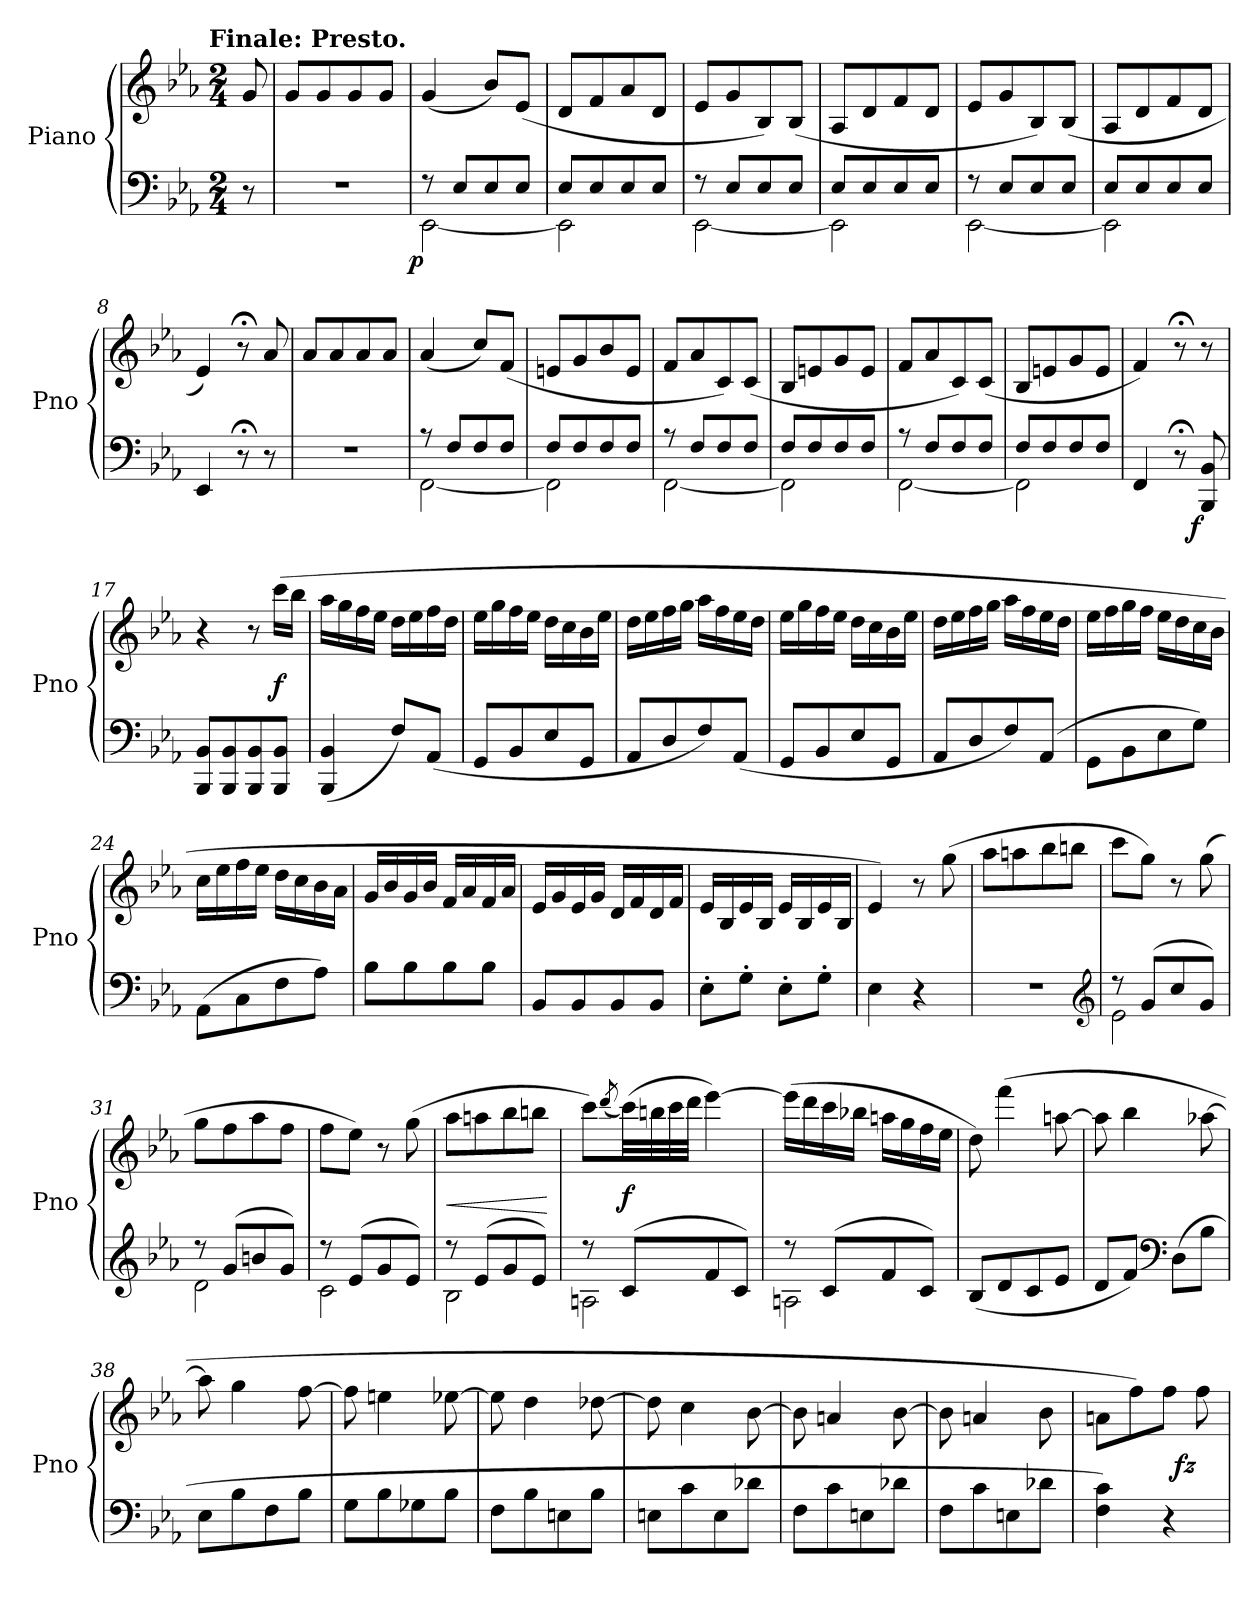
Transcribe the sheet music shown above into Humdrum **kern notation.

**kern	**kern	**dynam
*part1	*part1	*part1
*staff2	*staff1	*staff1/2
*I"Piano	*	*
*I'Pno	*	*
*clefF4	*clefG2	*
*k[b-e-a-]	*k[b-e-a-]	*
*E-:	*E-:	*
!!LO:TX:omd:t=Finale&colon; Presto.
*M2/4	*M2/4	*
*MM144	*MM144	*
=	=	=
8r	8g	.
=1	=1	=1
2r	8gL	.
.	8g	.
.	8g	.
.	8gJ	.
=2	=2	=2
*^	*	*
!	!	!	!LO:DY:b=2:rj
8r	[2EE-	(4g	p
8E-L	.	.	.
8E-	.	8b-L)	.
8E-J	.	(8e-J	.
=3	=3	=3	=3
8E-L	2EE-]	8dL	.
8E-	.	8f	.
8E-	.	8a-	.
8E-J	.	8dJ	.
=4	=4	=4	=4
8r	[2EE-	8e-L	.
8E-L	.	8g	.
8E-	.	8B-)	.
8E-J	.	(8B-J	.
=5	=5	=5	=5
8E-L	2EE-]	8A-L	.
8E-	.	8d	.
8E-	.	8f	.
8E-J	.	8dJ	.
=6	=6	=6	=6
8r	[2EE-	8e-L	.
8E-L	.	8g	.
8E-	.	8B-)	.
8E-J	.	(8B-J	.
=7	=7	=7	=7
8E-L	2EE-]	8A-L	.
8E-	.	8d	.
8E-	.	8f	.
8E-J	.	8dJ	.
*v	*v	*	*
=8	=8	=8
4EE-	4e-)	.
8r;<	8r;<	.
8r	8a-	.
!!LO:LB:g=z
=9	=9	=9
2r	8a-L	.
.	8a-	.
.	8a-	.
.	8a-J	.
=10	=10	=10
*^	*	*
8r	[2FF	(4a-	.
8FL	.	.	.
8F	.	8ccL)	.
8FJ	.	(8fJ	.
=11	=11	=11	=11
8FL	2FF]	8enL	.
8F	.	8g	.
8F	.	8b-	.
8FJ	.	8eJ	.
=12	=12	=12	=12
8r	[2FF	8fL	.
8FL	.	8a-	.
8F	.	8c)	.
8FJ	.	(8cJ	.
=13	=13	=13	=13
8FL	2FF]	8B-L	.
8F	.	8en	.
8F	.	8g	.
8FJ	.	8eJ	.
=14	=14	=14	=14
8r	[2FF	8fL	.
8FL	.	8a-	.
8F	.	8c)	.
8FJ	.	(8cJ	.
=15	=15	=15	=15
8FL	2FF]	8B-L	.
8F	.	8en	.
8F	.	8g	.
8FJ	.	8eJ	.
*v	*v	*	*
=16	=16	=16
4FF	4f)	.
8r;<	8r;<	.
!	!	!LO:DY:b=2:rj
8BBB- 8BB-	8r	f
=17	=17	=17
8BBB- 8BB-L	4r	.
8BBB- 8BB-	.	.
8BBB- 8BB-	8r	.
8BBB- 8BB-J	(16cccLL	f
.	16bb-JJ	.
!!LO:LB:g=z
=18	=18	=18
(4BBB- 4BB-	16aa-LL	.
.	16gg	.
.	16ff	.
.	16ee-JJ	.
8FL)	16ddLL	.
.	16ee-	.
(8AA-J	16ff	.
.	16ddJJ	.
=19	=19	=19
8GGL	16ee-LL	.
.	16gg	.
8BB-	16ff	.
.	16ee-JJ	.
8E-	16ddLL	.
.	16cc	.
8GGJ	16b-	.
.	16ee-JJ	.
=20	=20	=20
8AA-L	16ddLL	.
.	16ee-	.
8D	16ff	.
.	16ggJJ	.
8F)	16aa-LL	.
.	16ff	.
(8AA-J	16ee-	.
.	16ddJJ	.
=21	=21	=21
8GGL	16ee-LL	.
.	16gg	.
8BB-	16ff	.
.	16ee-JJ	.
8E-	16ddLL	.
.	16cc	.
8GGJ	16b-	.
.	16ee-JJ	.
=22	=22	=22
8AA-L	16ddLL	.
.	16ee-	.
8D	16ff	.
.	16ggJJ	.
8F)	16aa-LL	.
.	16ff	.
(8AA-J	16ee-	.
.	16ddJJ	.
=23	=23	=23
8GG\L	16ee-LL	.
.	16ff	.
8BB-\	16gg	.
.	16ffJJ	.
8E-\	16ee-LL	.
.	16dd	.
8G\J)	16cc	.
.	16b-JJ	.
!!LO:LB:g=z
=24	=24	=24
(8AA-L	16ccLL	.
.	16ee-	.
8C	16ff	.
.	16ee-JJ	.
8F	16ddLL	.
.	16cc	.
8A-J)	16b-	.
.	16a-JJ	.
=25	=25	=25
8B-L	16gLL	.
.	16b-	.
8B-	16g	.
.	16b-JJ	.
8B-	16fLL	.
.	16a-	.
8B-J	16f	.
.	16a-JJ	.
=26	=26	=26
8BB-L	16e-LL	.
.	16g	.
8BB-	16e-	.
.	16gJJ	.
8BB-	16dLL	.
.	16f	.
8BB-J	16d	.
.	16fJJ	.
=27	=27	=27
8E-'L	16e-LL	.
.	16B-	.
8G'J	16e-	.
.	16B-JJ	.
8E-'L	16e-LL	.
.	16B-	.
8G'J	16e-	.
.	16B-JJ	.
=28	=28	=28
4E-	4e-)	.
4r	8r	.
.	(8gg	.
=29	=29	=29
2r	8aa-L	.
.	8aan	.
.	8bb-	.
.	8bbnJ	.
*clefG2	*	*
=30	=30	=30
*^	*	*
8r	2e-	8cccL	.
(8gL	.	8ggJ)	.
8cc	.	8r	.
8gJ)	.	(8gg	.
!!LO:LB:g=z
=31	=31	=31	=31
8r	2d	8ggL	.
(8gL	.	8ff	.
8bn	.	8aa-	.
8gJ)	.	8ffJ	.
=32	=32	=32	=32
8r	2c	8ffL	.
(8e-L	.	8ee-J)	.
8g	.	8r	.
8e-J)	.	(8gg	.
=33	=33	=33	=33
8r	2B-	8aa-L	<
(8e-L	.	8aan	.
8g	.	8bb-	.
8e-J)	.	8bbnJ	.
*v	*v	*	*
.	.	[
=34	=34	=34
*^	*	*
8r	2An	8cccL)	.
.	.	(8qddd	.
(<8cL	.	(32cccLL)	f
.	.	32bbn	.
.	.	32ccc	.
.	.	32dddJJJ	.
8f	.	[4eee-)	.
8cJ)	.	.	.
=35	=35	=35	=35
8r	2An	(16eee-LL]	.
.	.	16ddd	.
(<8cL	.	16ccc	.
.	.	16bb-XJJ	.
8f	.	16aanLL	.
.	.	16gg	.
8cJ)	.	16ff	.
.	.	16ee-JJ	.
*v	*v	*	*
=36	=36	=36
(8B-L	8dd)	.
8d	(4fff	.
8c	.	.
8e-J	[8aan	.
=37	=37	=37
8dL	8aa]	.
8fJ)	4bb-	.
*clefF4	*	*
(8DL	.	.
8B-J	[8aa-X	.
!!LO:LB:g=z
=38	=38	=38
8E-L	8aa-]	.
8B-	4gg	.
8F	.	.
8B-J	[8ff	.
=39	=39	=39
8GL	8ff]	.
8B-	4een	.
8G-X	.	.
8B-J	[8ee-X	.
=40	=40	=40
8FL	8ee-]	.
8B-	4dd	.
8En	.	.
8B-J	[8dd-X	.
=41	=41	=41
8EnL	8dd-]	.
8c	4cc	.
8E	.	.
8d-XJ	[8b-	.
=42	=42	=42
8FL	8b-]	.
8c	4an	.
8En	.	.
8d-XJ	[8b-	.
=43	=43	=43
8FL	8b-]	.
8c	4an	.
8En	.	.
8d-XJ	8b-	.
=44	=44	=44
4F 4c)	8anL	.
.	8ff)	.
4r	8ffJ	.
!	!	!LO:DY:rj
.	8ff	fz
=	=	=
*-	*-	*-
